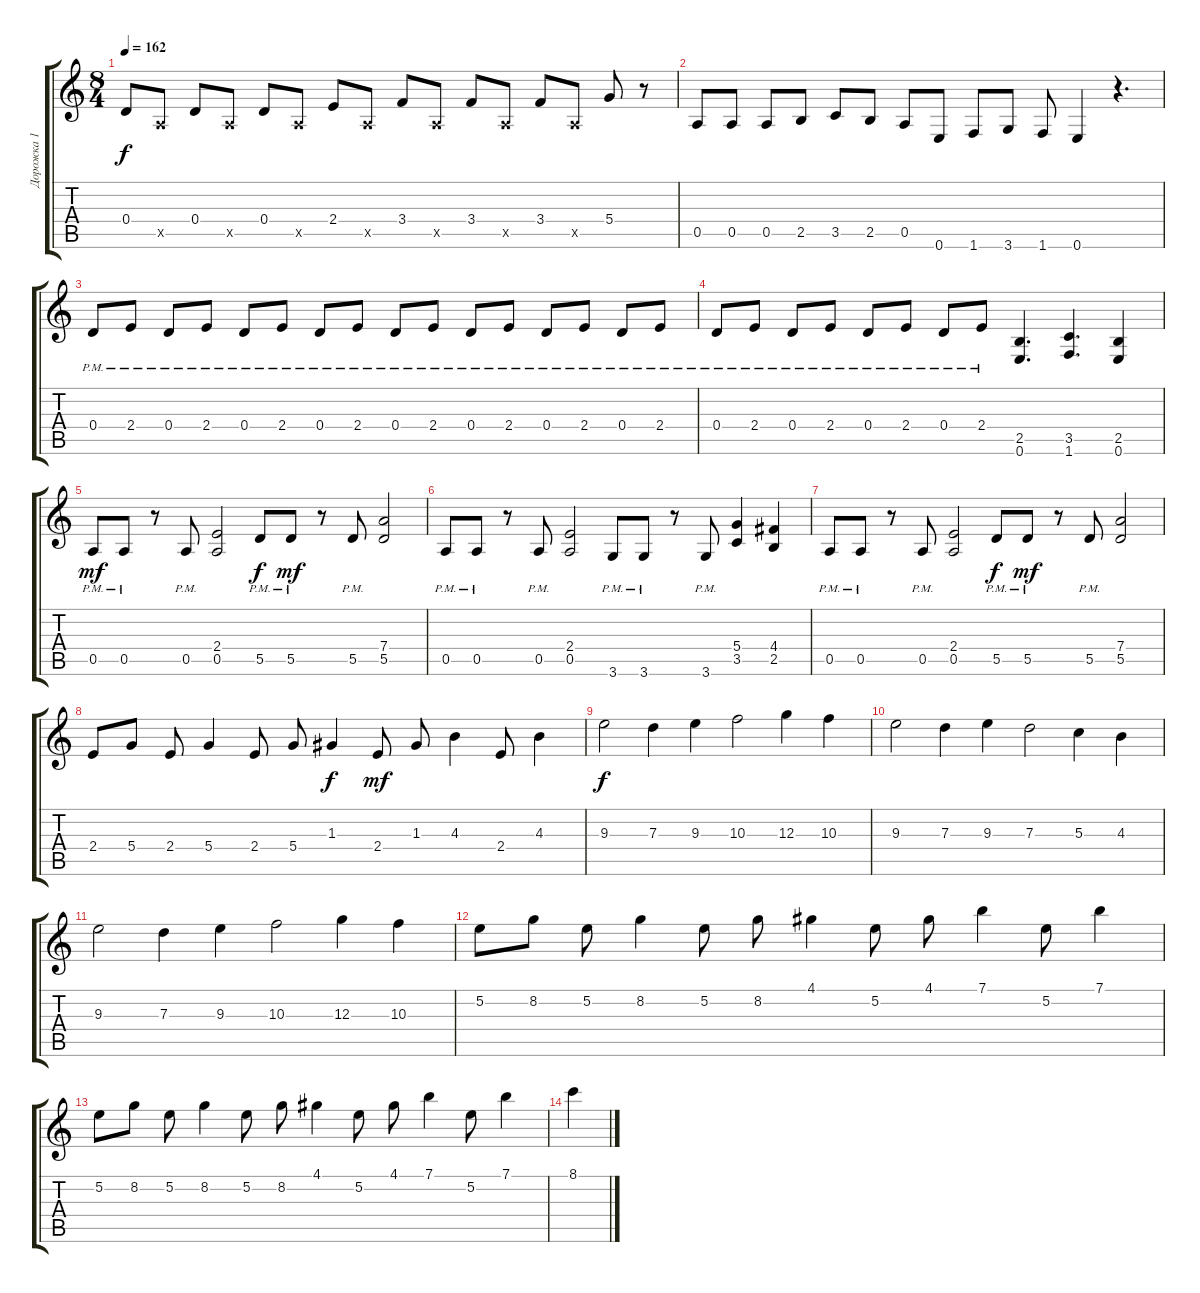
\track ("Дорожка 1" "Дорожка 1") {instrument overdrivenguitar}
\staff {score tabs}
\tuning (E4 B3 G3 D3 A2 E2) {hide}
\ts (8 4)
\tempo 162
\clef g2
\ks c
0.4.8{dy f} 0.5{x}.8 0.4.8 0.5{x}.8 0.4.8 0.5{x}.8 2.4.8 0.5{x}.8 3.4.8 0.5{x}.8 3.4.8 0.5{x}.8 3.4.8 0.5{x}.8 5.4.8 r.8 |
0.5.8 0.5.8 0.5.8 2.5.8 3.5.8 2.5.8 0.5.8 0.6.8 1.6.8 3.6.8 1.6.8 0.6.4 r.4{d} |
0.4{pm}.8 2.4{pm}.8 0.4{pm}.8 2.4{pm}.8 0.4{pm}.8 2.4{pm}.8 0.4{pm}.8 2.4{pm}.8 0.4{pm}.8 2.4{pm}.8 0.4{pm}.8 2.4{pm}.8 0.4{pm}.8 2.4{pm}.8 0.4{pm}.8 2.4{pm}.8 |
0.4{pm}.8 2.4{pm}.8 0.4{pm}.8 2.4{pm}.8 0.4{pm}.8 2.4{pm}.8 0.4{pm}.8 2.4{pm}.8 (2.5 0.6).4{d} (3.5 1.6).4{d} (2.5 0.6).4 |
0.5{pm}.8{dy mf} 0.5{pm}.8 r.8 0.5{pm}.8 (2.4 0.5).2 5.5{pm}.8{dy f} 5.5{pm}.8{dy mf} r.8 5.5{pm}.8 (7.4 5.5).2 |
0.5{pm}.8 0.5{pm}.8 r.8 0.5{pm}.8 (2.4 0.5).2 3.6{pm}.8 3.6{pm}.8 r.8 3.6{pm}.8 (5.4 3.5).4 (4.4 2.5).4 |
0.5{pm}.8 0.5{pm}.8 r.8 0.5{pm}.8 (2.4 0.5).2 5.5{pm}.8{dy f} 5.5{pm}.8{dy mf} r.8 5.5{pm}.8 (7.4 5.5).2 |
2.4.8 5.4.8 2.4.8 5.4.4 2.4.8 5.4.8 1.3.4{dy f} 2.4.8{dy mf} 1.3.8 4.3.4 2.4.8 4.3.4 |
9.3.2{dy f} 7.3.4 9.3.4 10.3.2 12.3.4 10.3.4 |
9.3.2 7.3.4 9.3.4 7.3.2 5.3.4 4.3.4 |
9.3.2 7.3.4 9.3.4 10.3.2 12.3.4 10.3.4 |
5.2.8 8.2.8 5.2.8 8.2.4 5.2.8 8.2.8 4.1.4 5.2.8 4.1.8 7.1.4 5.2.8 7.1.4 |
5.2.8 8.2.8 5.2.8 8.2.4 5.2.8 8.2.8 4.1.4 5.2.8 4.1.8 7.1.4 5.2.8 7.1.4 |
8.1.4
